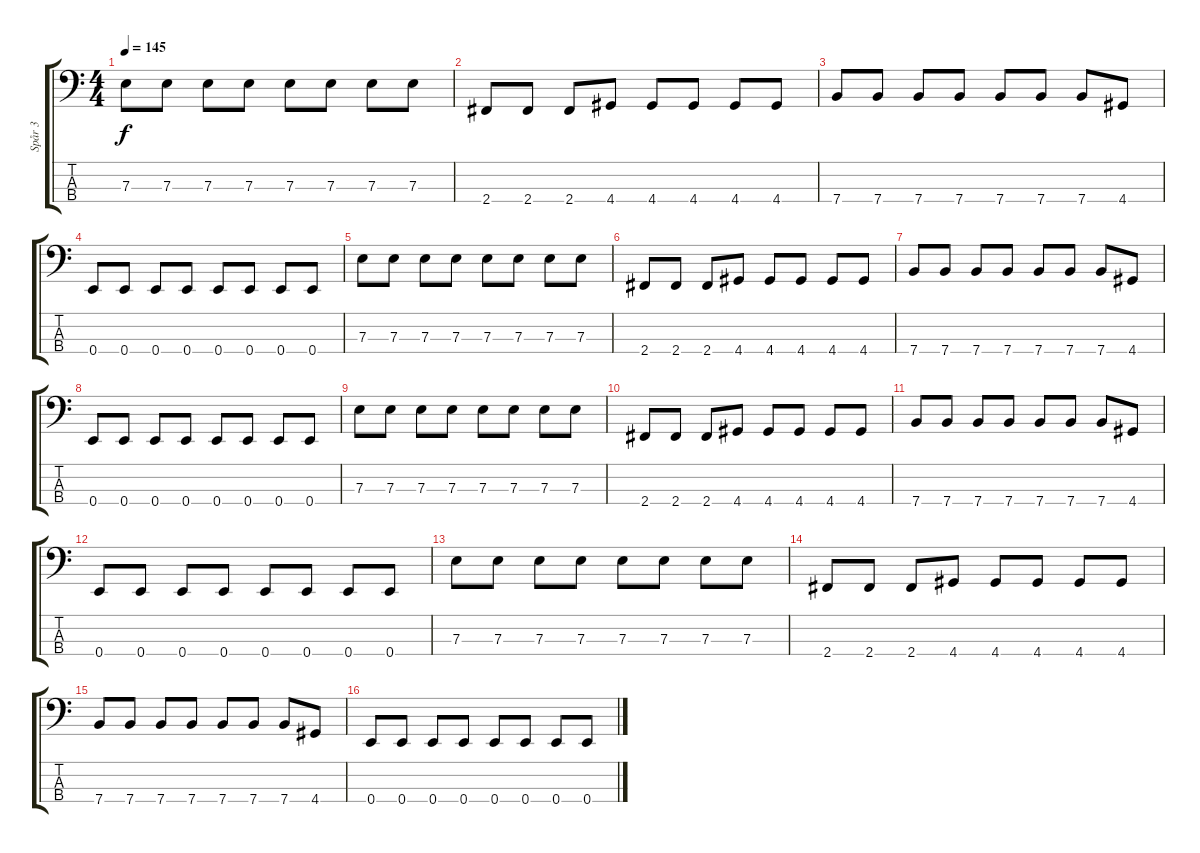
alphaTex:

\track ("Spår 3" "Spår 3") {instrument electricbasspick}
\staff {score tabs}
\tuning (G2 D2 A1 E1) {hide}
\ts (4 4)
\tempo 145
\clef f4
\ks c
7.3.8{dy f} 7.3.8 7.3.8 7.3.8 7.3.8 7.3.8 7.3.8 7.3.8 |
2.4.8 2.4.8 2.4.8 4.4.8 4.4.8 4.4.8 4.4.8 4.4.8 |
7.4.8 7.4.8 7.4.8 7.4.8 7.4.8 7.4.8 7.4.8 4.4.8 |
0.4.8 0.4.8 0.4.8 0.4.8 0.4.8 0.4.8 0.4.8 0.4.8 |
7.3.8 7.3.8 7.3.8 7.3.8 7.3.8 7.3.8 7.3.8 7.3.8 |
2.4.8 2.4.8 2.4.8 4.4.8 4.4.8 4.4.8 4.4.8 4.4.8 |
7.4.8 7.4.8 7.4.8 7.4.8 7.4.8 7.4.8 7.4.8 4.4.8 |
0.4.8 0.4.8 0.4.8 0.4.8 0.4.8 0.4.8 0.4.8 0.4.8 |
7.3.8 7.3.8 7.3.8 7.3.8 7.3.8 7.3.8 7.3.8 7.3.8 |
2.4.8 2.4.8 2.4.8 4.4.8 4.4.8 4.4.8 4.4.8 4.4.8 |
7.4.8 7.4.8 7.4.8 7.4.8 7.4.8 7.4.8 7.4.8 4.4.8 |
0.4.8 0.4.8 0.4.8 0.4.8 0.4.8 0.4.8 0.4.8 0.4.8 |
7.3.8 7.3.8 7.3.8 7.3.8 7.3.8 7.3.8 7.3.8 7.3.8 |
2.4.8 2.4.8 2.4.8 4.4.8 4.4.8 4.4.8 4.4.8 4.4.8 |
7.4.8 7.4.8 7.4.8 7.4.8 7.4.8 7.4.8 7.4.8 4.4.8 |
0.4.8 0.4.8 0.4.8 0.4.8 0.4.8 0.4.8 0.4.8 0.4.8
